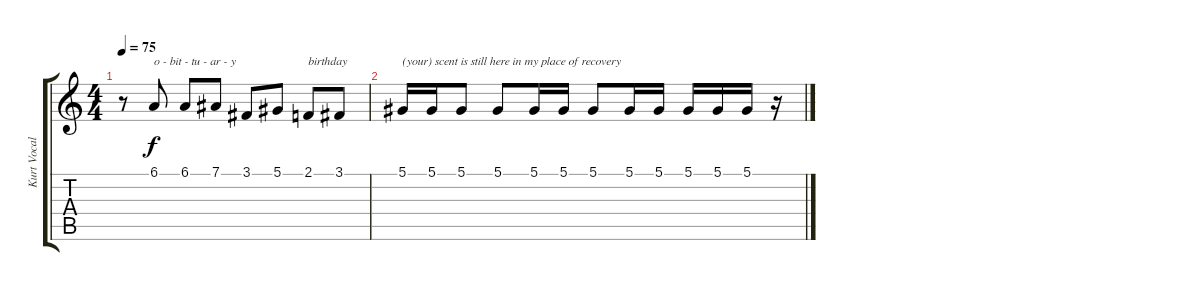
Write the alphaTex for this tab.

\track ("Kurt Vocals" "Kurt Vocal") {instrument lead1square}
\staff {score tabs}
\tuning (Eb4 Bb3 Gb3 Db3 Ab2 Eb2) {hide}
\ts (4 4)
\tempo 75
\clef g2
\ks c
r.8{dy f} 6.1.8{txt "o - bit - tu - ar - y"} 6.1.8 7.1.8 3.1.8 5.1.8 2.1.8{txt "birthday"} 3.1.8 |
5.1.16{txt "(your) scent is still here in my place of recovery"} 5.1.16 5.1.8 5.1.8 5.1.16 5.1.16 5.1.8 5.1.16 5.1.16 5.1.16 5.1.16 5.1.16 r.16
